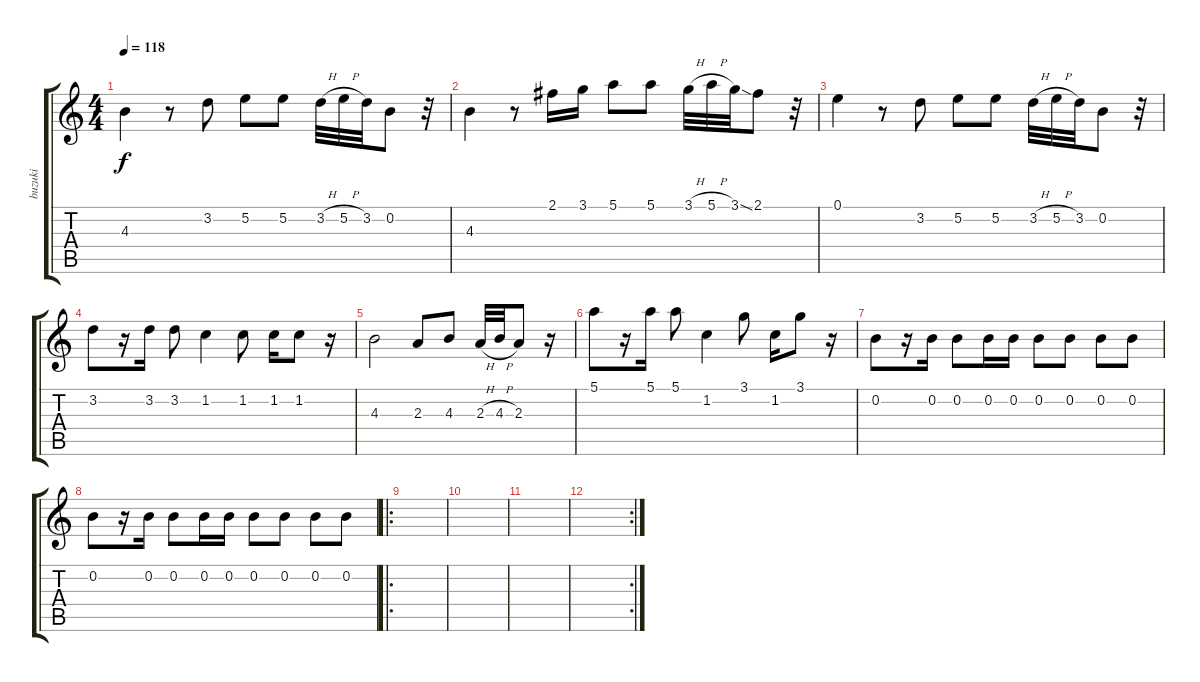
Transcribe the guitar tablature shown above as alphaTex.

\track ("buzuki" "buzuki") {instrument acousticguitarnylon}
\staff {score tabs}
\tuning (E4 B3 G3 D3 A2 E2) {hide}
\ts (4 4)
\tempo 118
\clef g2
\ks c
4.3.4{dy f} r.8 3.2.8 5.2.8 5.2.8 3.2{h}.32 5.2{h}.32 3.2.32 0.2.8 r.32 |
4.3.4 r.8 2.1.16 3.1.16 5.1.8 5.1.8 3.1{h}.32 5.1{h}.32 3.1{ss}.32 2.1.8 r.32 |
0.1.4 r.8 3.2.8 5.2.8 5.2.8 3.2{h}.32 5.2{h}.32 3.2.32 0.2.8 r.32 |
3.2.8 r.16 3.2.16 3.2.8 1.2.4 1.2.8 1.2.16 1.2.8 r.16 |
4.3.2 2.3.8 4.3.8 2.3{h}.32 4.3{h}.32 2.3.8 r.16 |
5.1.8 r.16 5.1.16 5.1.8 1.2.4 3.1.8 1.2.16 3.1.8 r.16 |
0.2.8 r.16 0.2.16 0.2.8 0.2.16 0.2.16 0.2.8 0.2.8 0.2.8 0.2.8 |
0.2.8 r.16 0.2.16 0.2.8 0.2.16 0.2.16 0.2.8 0.2.8 0.2.8 0.2.8 |
\ro
|
|
|
\rc 2
